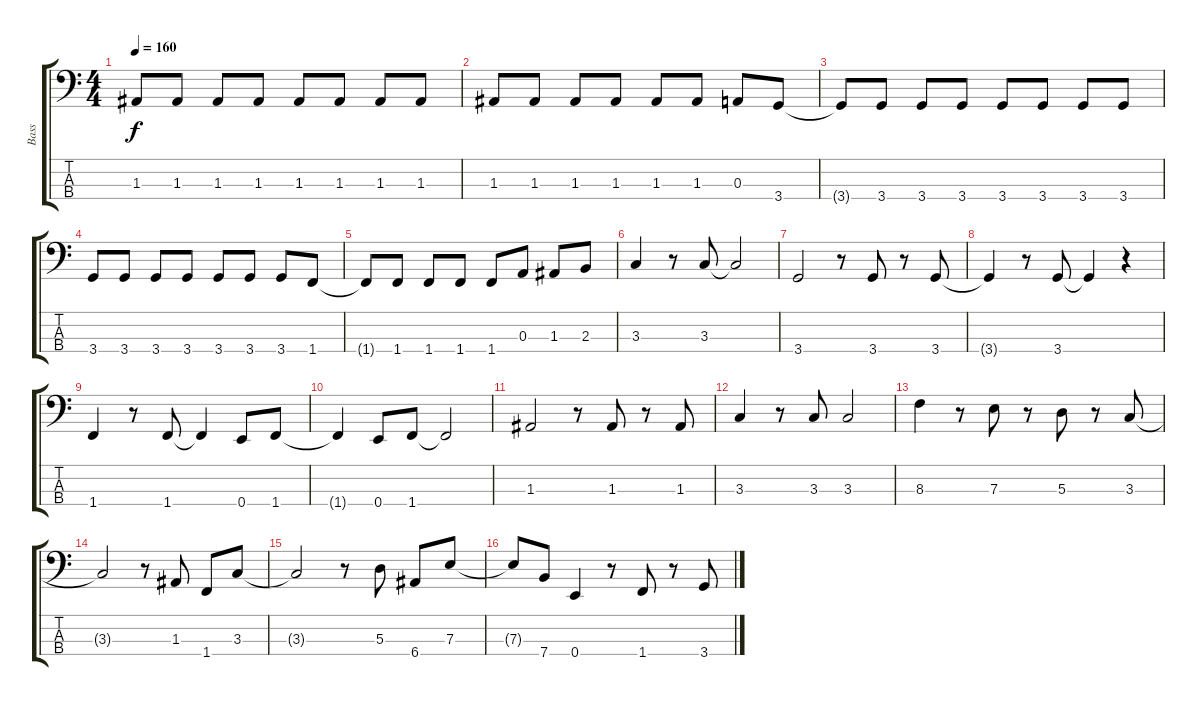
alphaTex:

\track ("Bass" "Bass") {instrument electricbassfinger}
\staff {score tabs}
\tuning (G2 D2 A1 E1) {hide}
\ts (4 4)
\tempo 160
\clef f4
\ks c
1.3{t}.8{dy f} 1.3.8 1.3.8 1.3.8 1.3.8 1.3.8 1.3.8 1.3.8 |
1.3.8 1.3.8 1.3.8 1.3.8 1.3.8 1.3.8 0.3.8 3.4.8 |
3.4{t}.8 3.4.8 3.4.8 3.4.8 3.4.8 3.4.8 3.4.8 3.4.8 |
3.4.8 3.4.8 3.4.8 3.4.8 3.4.8 3.4.8 3.4.8 1.4.8 |
1.4{t}.8 1.4.8 1.4.8 1.4.8 1.4.8 0.3.8 1.3.8 2.3.8 |
3.3.4 r.8 3.3.8 3.3{t}.2 |
3.4.2 r.8 3.4.8 r.8 3.4.8 |
3.4{t}.4 r.8 3.4.8 3.4{t}.4 r.4 |
1.4.4 r.8 1.4.8 1.4{t}.4 0.4.8 1.4.8 |
1.4{t}.4 0.4.8 1.4.8 1.4{t}.2 |
1.3.2 r.8 1.3.8 r.8 1.3.8 |
3.3.4 r.8 3.3.8 3.3.2 |
8.3.4 r.8 7.3.8 r.8 5.3.8 r.8 3.3.8 |
3.3{t}.2 r.8 1.3.8 1.4.8 3.3.8 |
3.3{t}.2 r.8 5.3.8 6.4.8 7.3.8 |
7.3{t}.8 7.4.8 0.4.4 r.8 1.4.8 r.8 3.4.8
